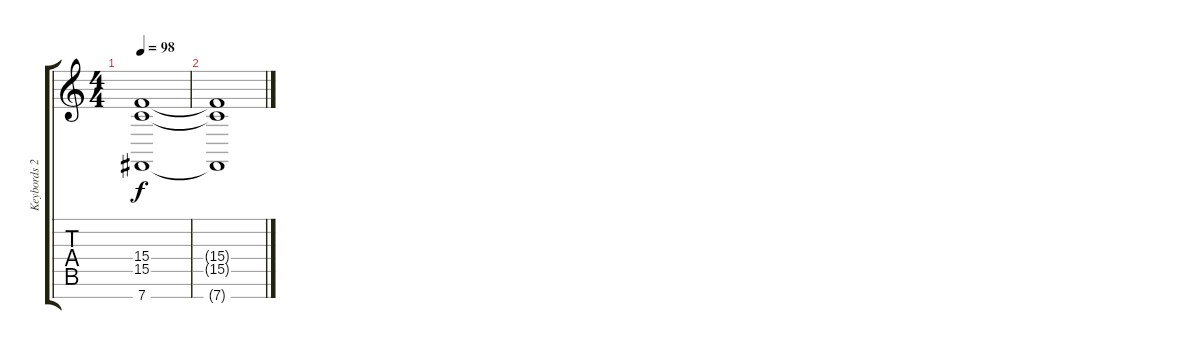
\track ("Keybords 2" "Keybords 2") {instrument stringensemble2}
\staff {score tabs}
\tuning (E4 B3 G3 D3 A2 E2 B1) {hide}
\ts (4 4)
\tempo 98
\clef g2
\ks c
(15.4{t} 15.5{t} 7.7{t}).1{dy f} |
(15.4{t} 15.5{t} 7.7{t}).1
